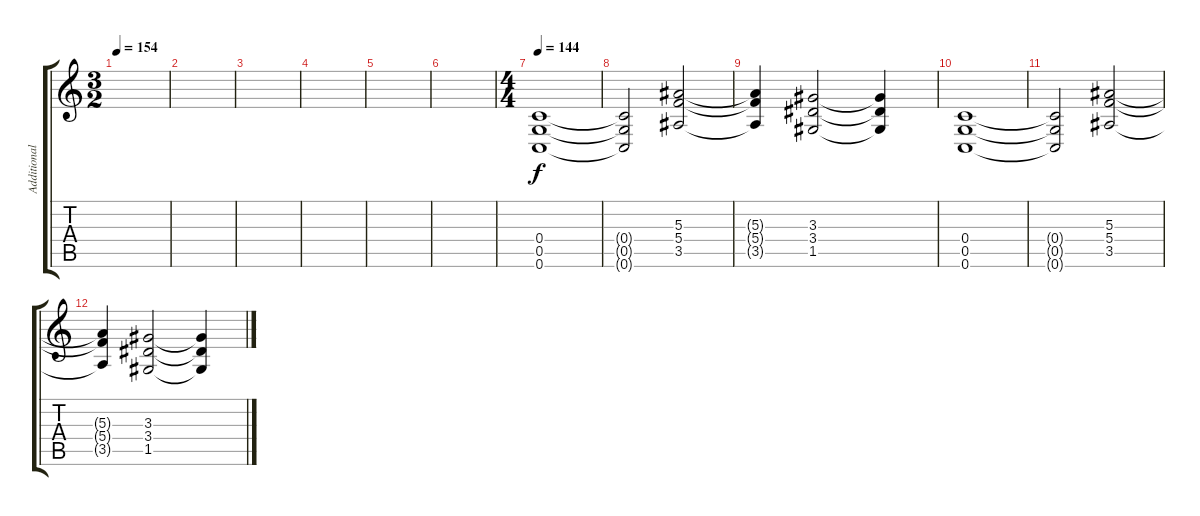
\track ("Additional Guitar" "Additional") {instrument distortionguitar}
\staff {score tabs}
\tuning (D4 A3 F3 C3 G2 C2) {hide}
\ts (3 2)
\tempo 154
\clef g2
\ks c
|
|
|
|
|
|
\ts (4 4)
\tempo 144
(0.4 0.5 0.6).1{dy f} |
(0.4{t} 0.5{t} 0.6{t}).2 (5.3 5.4 3.5).2 |
(5.3{t} 5.4{t} 3.5{t}).4 (3.3 3.4 1.5).2 (3.3{t} 3.4{t} 1.5{t}).4 |
(0.4 0.5 0.6).1 |
(0.4{t} 0.5{t} 0.6{t}).2 (5.3 5.4 3.5).2 |
(5.3{t} 5.4{t} 3.5{t}).4 (3.3 3.4 1.5).2 (3.3{t} 3.4{t} 1.5{t}).4
